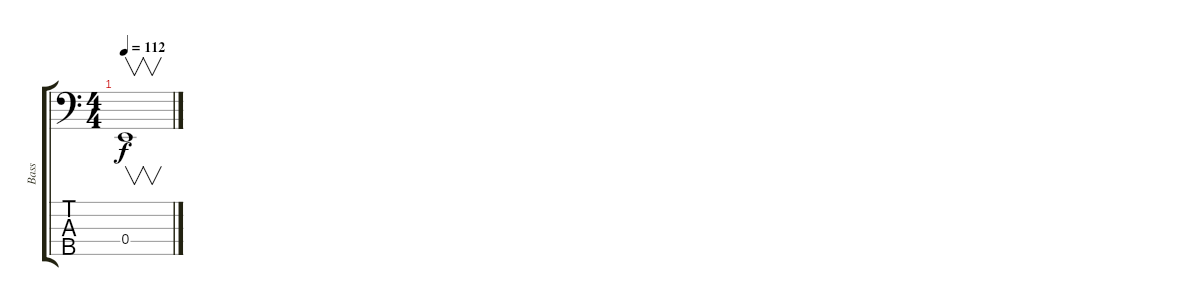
\track ("Bass" "Bass") {instrument electricbassfinger}
\staff {score tabs}
\tuning (G2 D2 A1 E1 B0) {hide}
\ts (4 4)
\tempo 112
\clef f4
\ks c
0.4.1{v dy f}
